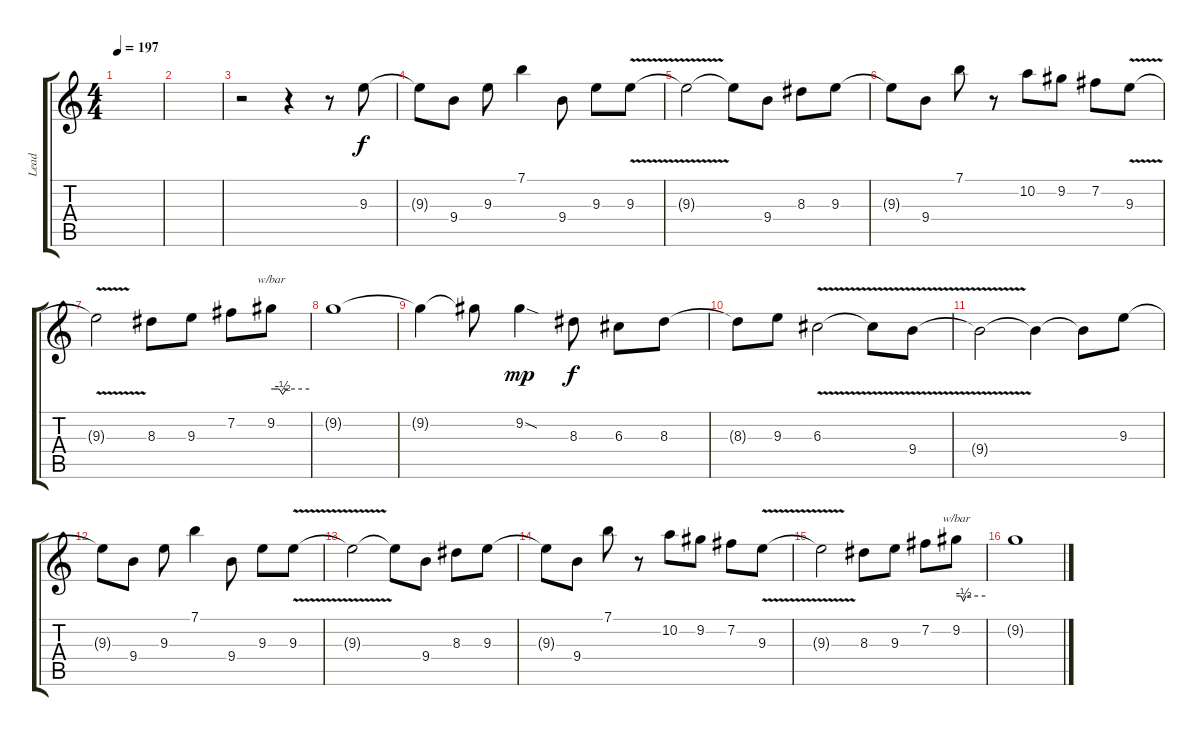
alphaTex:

\track ("Lead" "Lead") {instrument overdrivenguitar}
\staff {score tabs}
\tuning (E4 B3 G3 D3 A2 E2) {hide}
\ts (4 4)
\tempo 197
\clef g2
\ks c
|
|
r.2 r.4 r.8 9.3.8{dy f} |
\section ("" "")
9.3{t}.8 9.4.8 9.3.8 7.1.4 9.4.8 9.3.8 9.3{v}.8 |
9.3{t}.2 9.3{t}.8 9.4.8 8.3.8 9.3.8 |
9.3{t}.8 9.4.8 7.1.8 r.8 10.2.8 9.2.8 7.2.8 9.3{v}.8 |
9.3{t}.2 8.3.8 9.3.8 7.2.8 9.2.8{tbe (custom default 0 0 10 0 13 0 18 -2 24 0 60 0)} |
9.2{t}.1 |
9.2{t}.4 9.2{t}.8 9.2{sod}.4{dy mp} 8.3.8{dy f} 6.3.8 8.3.8 |
8.3{t}.8 9.3.8 6.3{v}.2 6.3{t}.8 9.4{v}.8 |
9.4{t}.2 9.4{t}.4 9.4{t}.8 9.3.8 |
\section ("" "")
9.3{t}.8 9.4.8 9.3.8 7.1.4 9.4.8 9.3.8 9.3{v}.8 |
9.3{t}.2 9.3{t}.8 9.4.8 8.3.8 9.3.8 |
9.3{t}.8 9.4.8 7.1.8 r.8 10.2.8 9.2.8 7.2.8 9.3{v}.8 |
9.3{t}.2 8.3.8 9.3.8 7.2.8 9.2.8{tbe (custom default 0 0 10 0 15 -2 20 0 60 0)} |
9.2{t}.1
